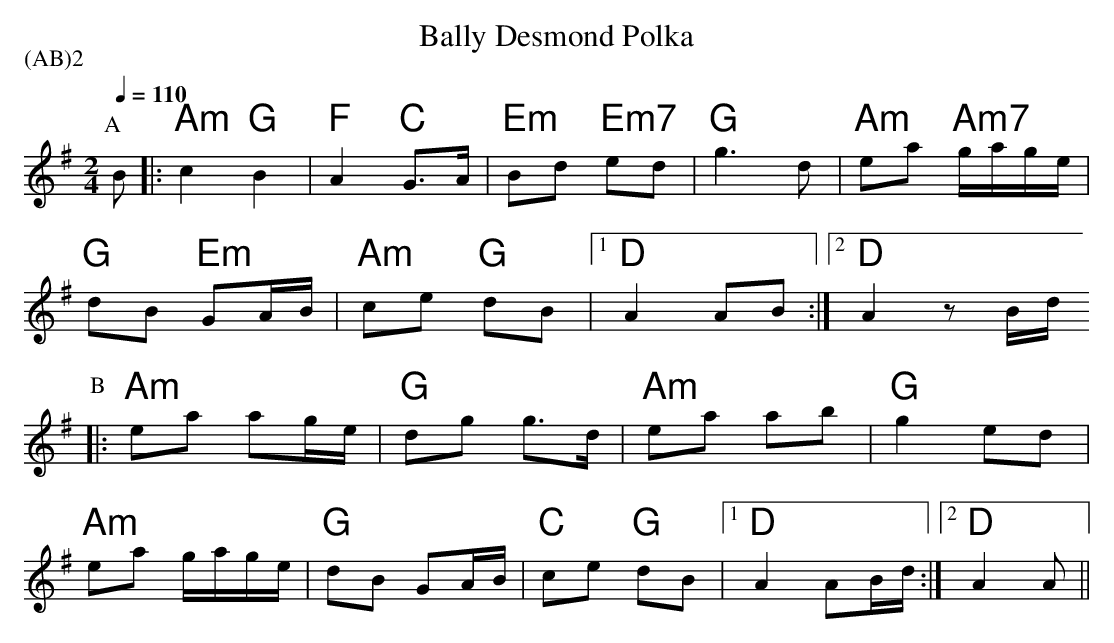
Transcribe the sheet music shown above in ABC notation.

X:1
T:Bally Desmond Polka
P:(AB)2
M:2/4
L:1/8
Q:1/4=110
K:G
V:1
P:A
B|:"Am"c2 "G"B2|"F"A2 "C"G>A|"Em"Bd "Em7"ed|"G"g3d|"Am"ea "Am7"g/2a/2g/2e/2|
"G"dB "Em"GA/2B/2|"Am"ce "G"dB|1"D"A2 AB:|2"D"A2 zB/2d/2
P:B
|:"Am"ea ag/2e/2|"G"dg g>d|"Am"ea ab|"G"g2 ed|
"Am"ea g/2a/2g/2e/2|"G"dB GA/2B/2|"C"ce "G"dB|1"D"A2 AB/2d/2:|2"D"A2 A||
